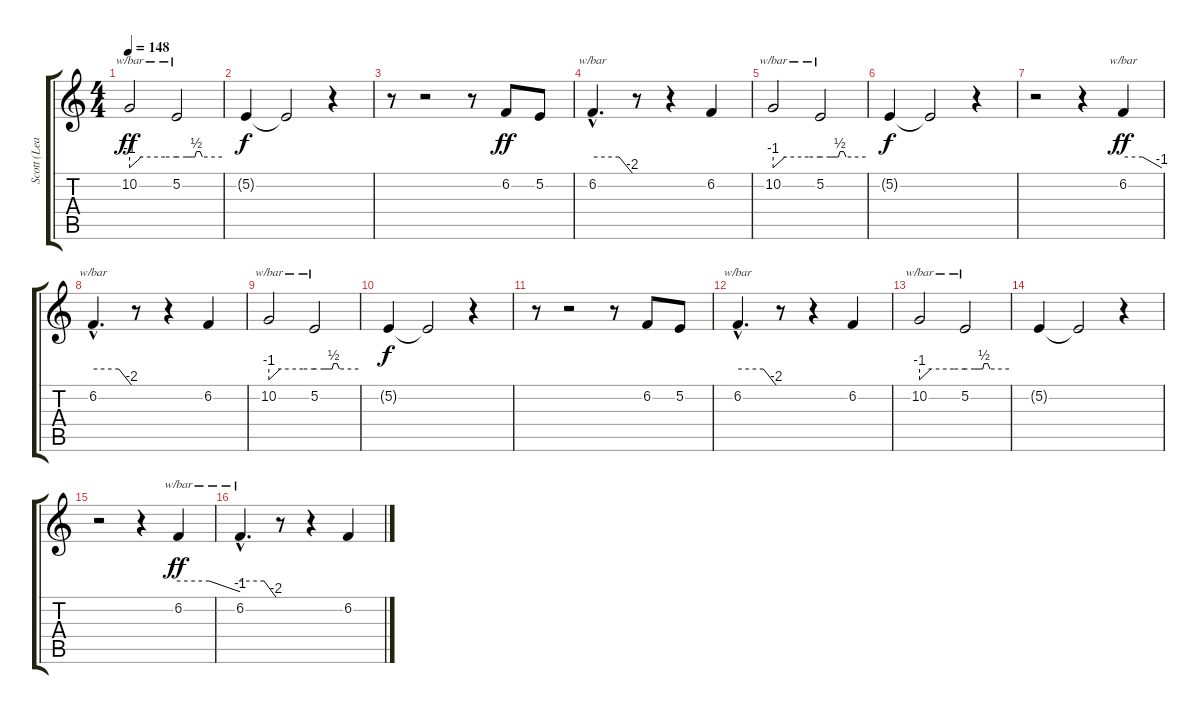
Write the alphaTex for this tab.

\track ("Scott (Lead Vocal)" "Scott (Lea") {instrument synthbrass1}
\staff {score tabs}
\tuning (E4 B3 G3 D3 A2 E2) {hide}
\ts (4 4)
\tempo 148
\clef g2
\ks c
10.2.2{tbe (custom default 0 -4 15 0 45 0 60 0) dy ff} 5.2.2{tbe (custom default 0 0 13 0 21 0 24 0 26 2 31 2 34 0 60 0)} |
5.2{t}.4{dy f} 5.2{t}.2 r.4 |
r.8 r.2 r.8 6.2.8{dy ff} 5.2.8 |
6.2{hac}.4{d tbe (custom default 0 0 40 0 60 -8)} r.8 r.4 6.2.4 |
10.2.2{tbe (custom default 0 -4 15 0 45 0 60 0)} 5.2.2{tbe (custom default 0 0 13 0 21 0 24 0 26 2 31 2 34 0 60 0)} |
5.2{t}.4{dy f} 5.2{t}.2 r.4 |
r.2 r.4 6.2.4{tbe (custom default 0 0 30 0 60 -4) dy ff} |
6.2{hac}.4{d tbe (custom default 0 0 40 0 60 -8)} r.8 r.4 6.2.4 |
10.2.2{tbe (custom default 0 -4 15 0 45 0 60 0)} 5.2.2{tbe (custom default 0 0 13 0 21 0 24 0 26 2 31 2 34 0 60 0)} |
5.2{t}.4{dy f} 5.2{t}.2 r.4 |
r.8 r.2 r.8 6.2.8 5.2.8 |
6.2{hac}.4{d tbe (custom default 0 0 40 0 60 -8)} r.8 r.4 6.2.4 |
10.2.2{tbe (custom default 0 -4 15 0 45 0 60 0)} 5.2.2{tbe (custom default 0 0 13 0 21 0 24 0 26 2 31 2 34 0 60 0)} |
5.2{t}.4 5.2{t}.2 r.4 |
r.2 r.4 6.2.4{tbe (custom default 0 0 30 0 60 -4) dy ff} |
6.2{hac}.4{d tbe (custom default 0 0 40 0 60 -8)} r.8 r.4 6.2.4
